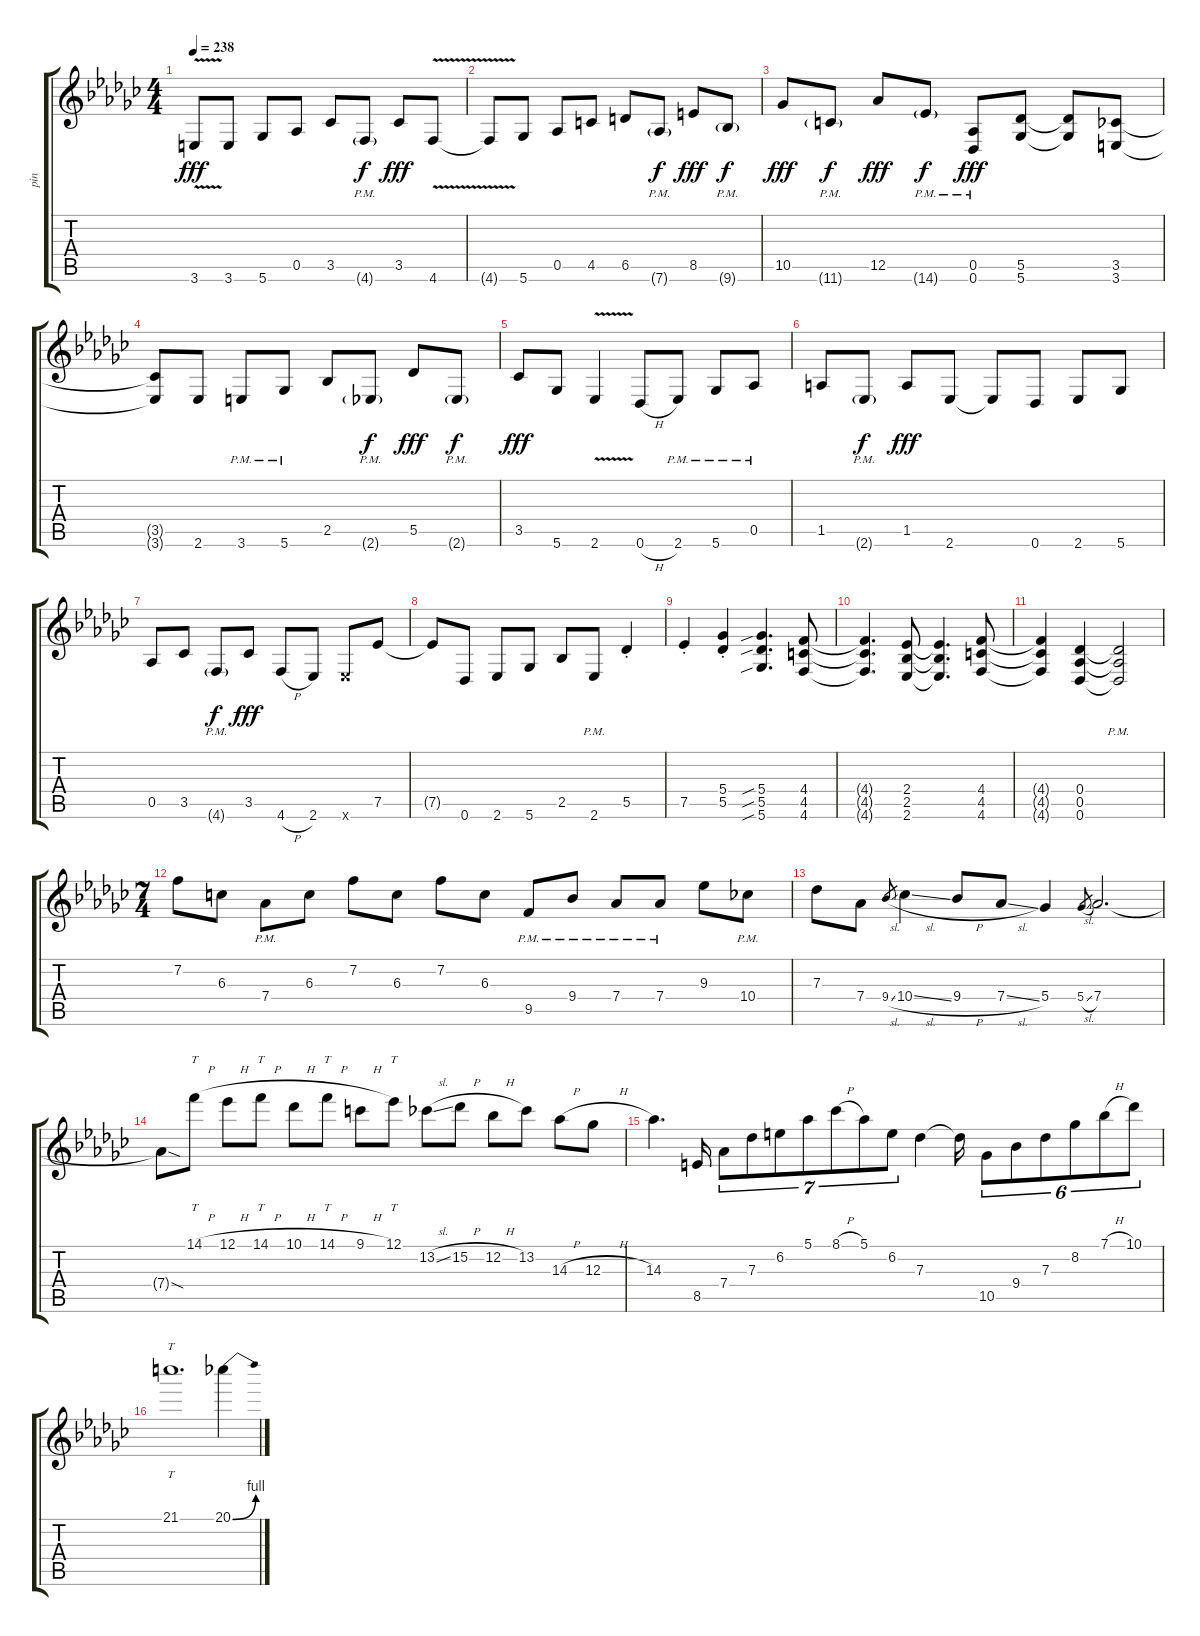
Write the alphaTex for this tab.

\track ("pin" "pin") {instrument distortionguitar}
\staff {score tabs}
\tuning (Eb4 Bb3 Gb3 Db3 Ab2 Db2) {hide}
\ts (4 4)
\tempo 238
\clef g2
\ks gb
3.6{v t}.8{dy fff} 3.6.8 5.6.8 0.5.8 3.5.8 4.6{g pm}.8{dy f} 3.5.8{dy fff} 4.6{v}.8 |
4.6{v t}.8 5.6.8 0.5.8 4.5.8 6.5.8 7.6{g pm}.8{dy f} 8.5.8{dy fff} 9.6{g pm}.8{dy f} |
10.5.8{dy fff} 11.6{g pm}.8{dy f} 12.5.8{dy fff} 14.6{g pm}.8{dy f} (0.5{pm} 0.6{pm}).8{dy fff} (5.5 5.6).8 (5.5{t} 5.6{t}).8 (3.5 3.6).8 |
(3.5{t} 3.6{t}).8 2.6.8 3.6{pm}.8 5.6{pm}.8 2.5.8 2.6{g pm}.8{dy f} 5.5.8{dy fff} 2.6{g pm}.8{dy f} |
3.5.8{dy fff} 5.6.8 2.6{v}.4 0.6{h}.8 2.6{pm}.8 5.6{pm}.8 0.5{pm}.8 |
1.5.8 2.6{g pm}.8{dy f} 1.5.8{dy fff} 2.6.8 2.6{t}.8 0.6.8 2.6.8 5.6.8 |
0.5.8 3.5.8 4.6{g pm}.8{dy f} 3.5.8{dy fff} 4.6{h}.8 2.6.8 2.6{x}.8 7.5.8 |
7.5{t}.8 0.6.8 2.6.8 5.6.8 2.5.8 2.6{pm}.8 5.5{st}.4 |
7.5{st}.4 (5.4{st} 5.5{st}).4 (5.4{sib} 5.5{sib} 5.6{sib}).4{d} (4.4 4.5 4.6).8 |
(4.4{t} 4.5{t} 4.6{t}).4{d} (2.4 2.5 2.6).8 (2.4{t} 2.5{t} 2.6{t}).4{d} (4.4 4.5 4.6).8 |
(4.4{t} 4.5{t} 4.6{t}).4 (0.4 0.5 0.6).4 (0.4{pm t} 0.5{pm t} 0.6{pm t}).2 |
\ts (7 4)
7.2.8 6.3.8 7.4{pm}.8 6.3.8 7.2.8 6.3.8 7.2.8 6.3.8 9.5{pm}.8 9.4{pm}.8 7.4{pm}.8 7.4{pm}.8 9.3.8 10.4{pm}.8 |
7.3.8 7.4.8 9.4{sl}.8{gr} 10.4{sl}.4 9.4{h}.8 7.4{sl}.8 5.4.4 5.4{sl}.8{gr} 7.4.2{d} |
7.4{sod t}.8 14.1{h}.8{tt} 12.1{h}.8 14.1{h}.8{tt} 10.1{h}.8 14.1{h}.8{tt} 9.1{h}.8 12.1.8{tt} 13.2{sl}.8 15.2{h}.8 12.2{h}.8 13.2.8 14.3{h}.8 12.3{h}.8 |
14.3.4{d} 8.5.16 7.4.8{tu (7 4)} 7.3.8{tu (7 4)} 6.2.8{tu (7 4)} 5.1.8{tu (7 4)} 8.1{h}.8{tu (7 4)} 5.1.8{tu (7 4)} 6.2.8{tu (7 4)} 7.3.4 7.3{t}.16 10.5.8{tu (6 4)} 9.4.8{tu (6 4)} 7.3.8{tu (6 4)} 8.2.8{tu (6 4)} 7.1{h}.8{tu (6 4)} 10.1.8{tu (6 4)} |
21.1.1{tt d} 20.1{be (bend 0 0 60 4)}.4
